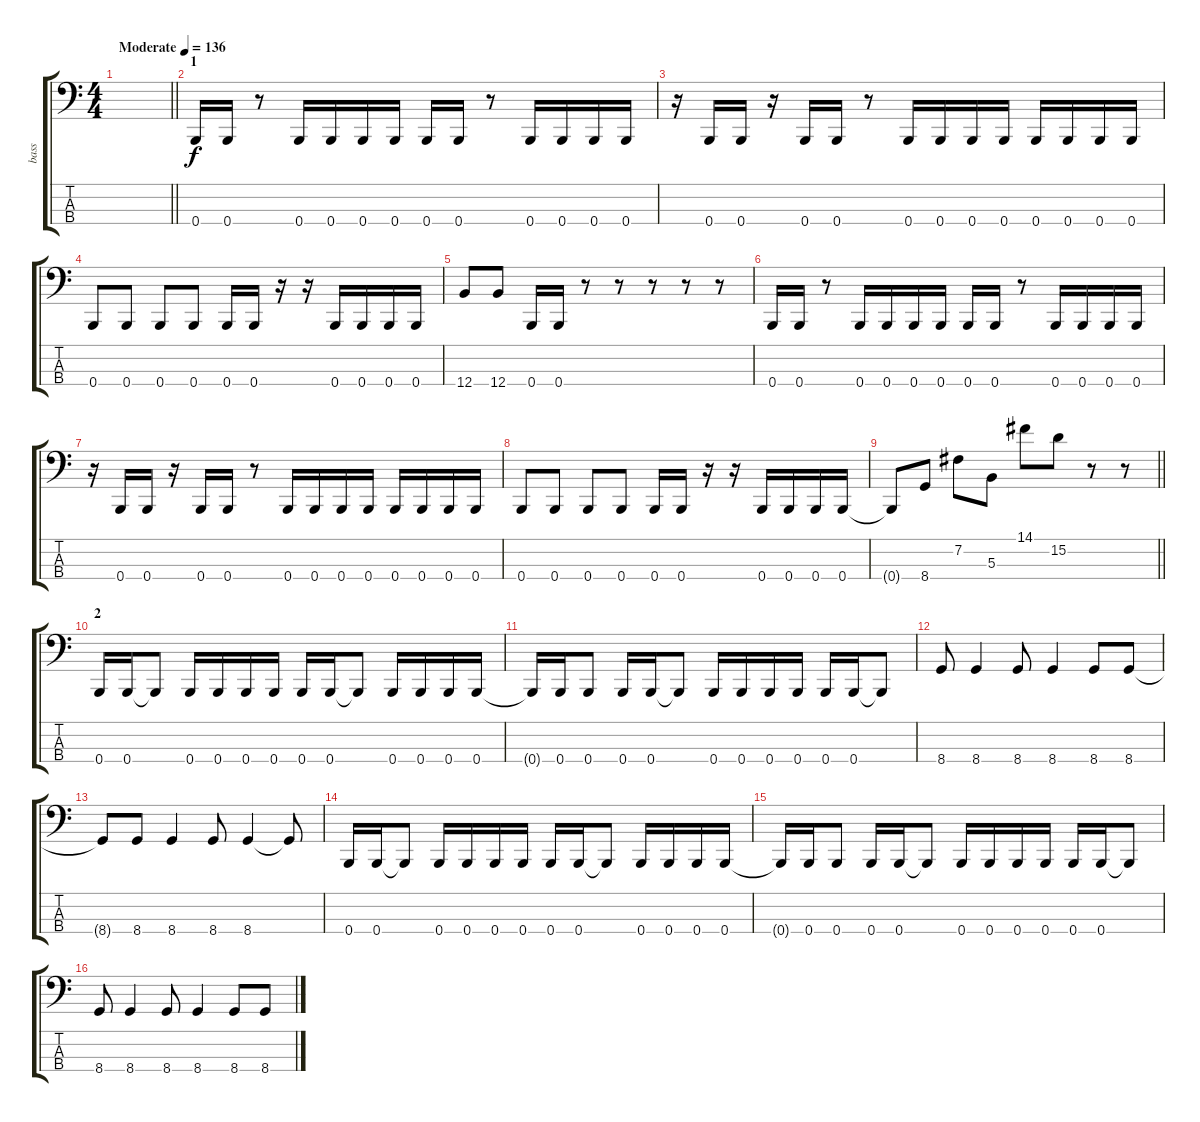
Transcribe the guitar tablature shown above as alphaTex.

\track ("bass" "bass") {instrument electricbassfinger}
\staff {score tabs}
\tuning (E2 B1 Gb1 B0) {hide}
\ts (4 4)
\tempo (136 "Moderate")
\clef f4
\barLineRight lightlight
\ks c
|
\section ("" "1")
0.4.16 0.4.16 r.8 0.4.16 0.4.16 0.4.16 0.4.16 0.4.16 0.4.16 r.8 0.4.16 0.4.16 0.4.16 0.4.16 |
r.16 0.4.16 0.4.16 r.16 0.4.16 0.4.16 r.8 0.4.16 0.4.16 0.4.16 0.4.16 0.4.16 0.4.16 0.4.16 0.4.16 |
0.4.8 0.4.8 0.4.8 0.4.8 0.4.16 0.4.16 r.16 r.16 0.4.16 0.4.16 0.4.16 0.4.16 |
12.4.8 12.4.8 0.4.16 0.4.16 r.8 r.8 r.8 r.8 r.8 |
0.4.16 0.4.16 r.8 0.4.16 0.4.16 0.4.16 0.4.16 0.4.16 0.4.16 r.8 0.4.16 0.4.16 0.4.16 0.4.16 |
r.16 0.4.16 0.4.16 r.16 0.4.16 0.4.16 r.8 0.4.16 0.4.16 0.4.16 0.4.16 0.4.16 0.4.16 0.4.16 0.4.16 |
0.4.8 0.4.8 0.4.8 0.4.8 0.4.16 0.4.16 r.16 r.16 0.4.16 0.4.16 0.4.16 0.4.16 |
\barLineRight lightlight
0.4{t}.8 8.4.8 7.2.8 5.3.8 14.1.8 15.2.8 r.8 r.8 |
\section ("" "2")
0.4.16 0.4.16 0.4{t}.8 0.4.16 0.4.16 0.4.16 0.4.16 0.4.16 0.4.16 0.4{t}.8 0.4.16 0.4.16 0.4.16 0.4.16 |
0.4{t}.16 0.4.16 0.4.8 0.4.16 0.4.16 0.4{t}.8 0.4.16 0.4.16 0.4.16 0.4.16 0.4.16 0.4.16 0.4{t}.8 |
8.4.8 8.4.4 8.4.8 8.4.4 8.4.8 8.4.8 |
8.4{t}.8 8.4.8 8.4.4 8.4.8 8.4.4 8.4{t}.8 |
0.4.16 0.4.16 0.4{t}.8 0.4.16 0.4.16 0.4.16 0.4.16 0.4.16 0.4.16 0.4{t}.8 0.4.16 0.4.16 0.4.16 0.4.16 |
0.4{t}.16 0.4.16 0.4.8 0.4.16 0.4.16 0.4{t}.8 0.4.16 0.4.16 0.4.16 0.4.16 0.4.16 0.4.16 0.4{t}.8 |
8.4.8 8.4.4 8.4.8 8.4.4 8.4.8 8.4.8
